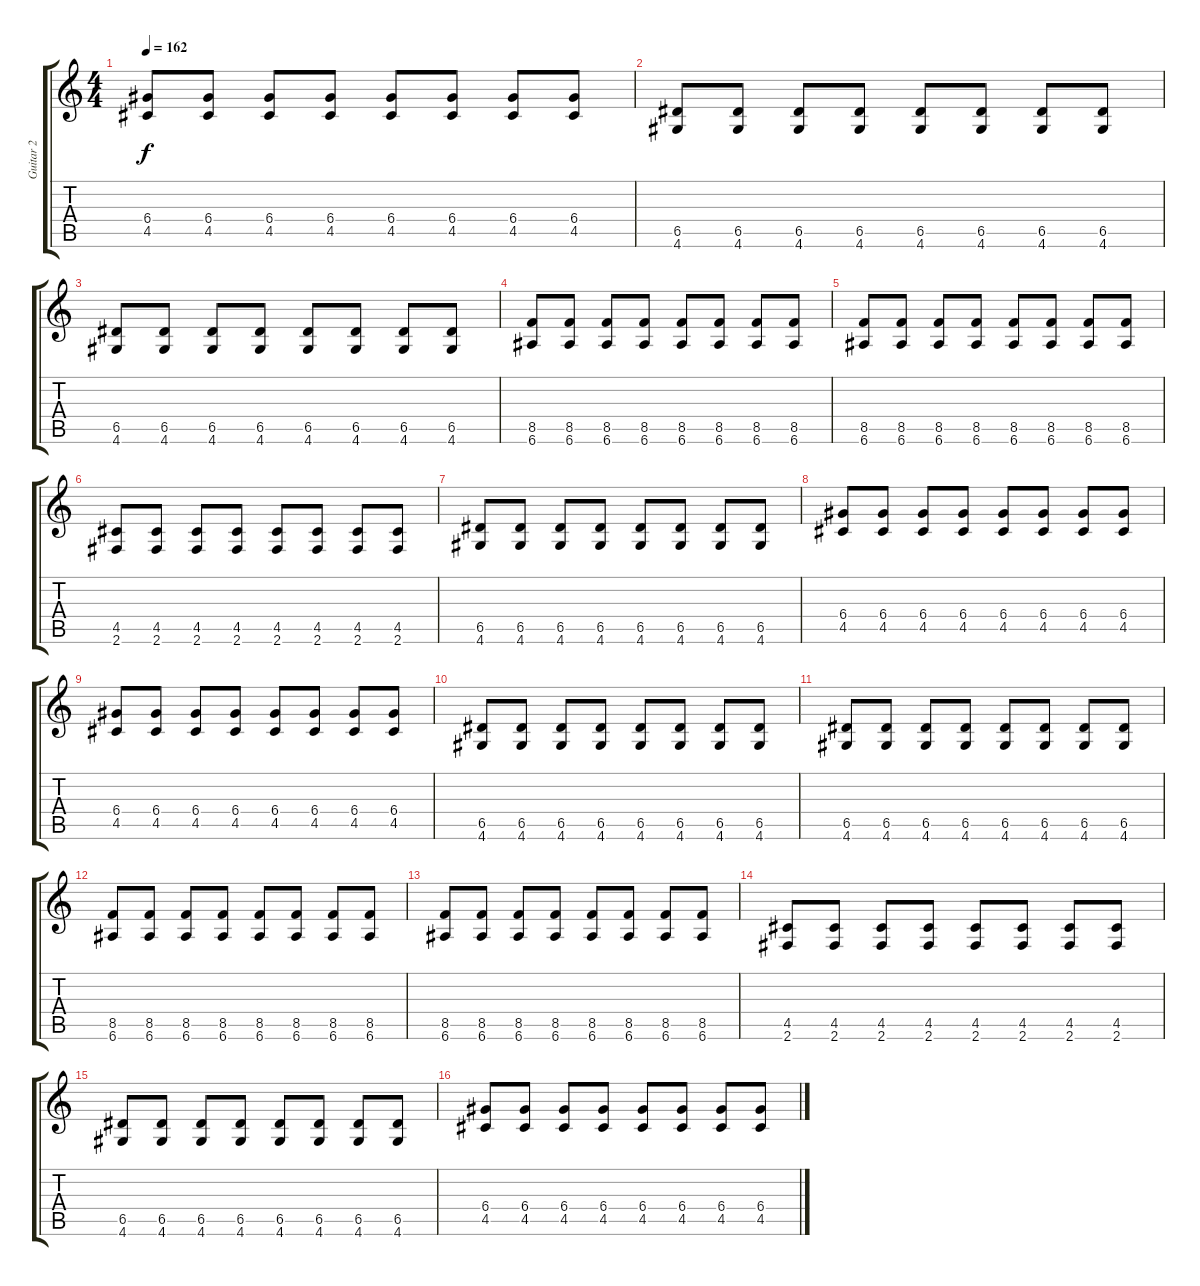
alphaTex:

\track ("Guitar 2" "Guitar 2") {instrument overdrivenguitar}
\staff {score tabs}
\tuning (E4 B3 G3 D3 A2 E2) {hide}
\ts (4 4)
\tempo 162
\clef g2
\ks c
(6.4 4.5).8{dy f} (6.4 4.5).8 (6.4 4.5).8 (6.4 4.5).8 (6.4 4.5).8 (6.4 4.5).8 (6.4 4.5).8 (6.4 4.5).8 |
(6.5 4.6).8 (6.5 4.6).8 (6.5 4.6).8 (6.5 4.6).8 (6.5 4.6).8 (6.5 4.6).8 (6.5 4.6).8 (6.5 4.6).8 |
(6.5 4.6).8 (6.5 4.6).8 (6.5 4.6).8 (6.5 4.6).8 (6.5 4.6).8 (6.5 4.6).8 (6.5 4.6).8 (6.5 4.6).8 |
(8.5 6.6).8 (8.5 6.6).8 (8.5 6.6).8 (8.5 6.6).8 (8.5 6.6).8 (8.5 6.6).8 (8.5 6.6).8 (8.5 6.6).8 |
(8.5 6.6).8 (8.5 6.6).8 (8.5 6.6).8 (8.5 6.6).8 (8.5 6.6).8 (8.5 6.6).8 (8.5 6.6).8 (8.5 6.6).8 |
(4.5 2.6).8 (4.5 2.6).8 (4.5 2.6).8 (4.5 2.6).8 (4.5 2.6).8 (4.5 2.6).8 (4.5 2.6).8 (4.5 2.6).8 |
(6.5 4.6).8 (6.5 4.6).8 (6.5 4.6).8 (6.5 4.6).8 (6.5 4.6).8 (6.5 4.6).8 (6.5 4.6).8 (6.5 4.6).8 |
(6.4 4.5).8 (6.4 4.5).8 (6.4 4.5).8 (6.4 4.5).8 (6.4 4.5).8 (6.4 4.5).8 (6.4 4.5).8 (6.4 4.5).8 |
(6.4 4.5).8 (6.4 4.5).8 (6.4 4.5).8 (6.4 4.5).8 (6.4 4.5).8 (6.4 4.5).8 (6.4 4.5).8 (6.4 4.5).8 |
(6.5 4.6).8 (6.5 4.6).8 (6.5 4.6).8 (6.5 4.6).8 (6.5 4.6).8 (6.5 4.6).8 (6.5 4.6).8 (6.5 4.6).8 |
(6.5 4.6).8 (6.5 4.6).8 (6.5 4.6).8 (6.5 4.6).8 (6.5 4.6).8 (6.5 4.6).8 (6.5 4.6).8 (6.5 4.6).8 |
(8.5 6.6).8 (8.5 6.6).8 (8.5 6.6).8 (8.5 6.6).8 (8.5 6.6).8 (8.5 6.6).8 (8.5 6.6).8 (8.5 6.6).8 |
(8.5 6.6).8 (8.5 6.6).8 (8.5 6.6).8 (8.5 6.6).8 (8.5 6.6).8 (8.5 6.6).8 (8.5 6.6).8 (8.5 6.6).8 |
(4.5 2.6).8 (4.5 2.6).8 (4.5 2.6).8 (4.5 2.6).8 (4.5 2.6).8 (4.5 2.6).8 (4.5 2.6).8 (4.5 2.6).8 |
(6.5 4.6).8 (6.5 4.6).8 (6.5 4.6).8 (6.5 4.6).8 (6.5 4.6).8 (6.5 4.6).8 (6.5 4.6).8 (6.5 4.6).8 |
(6.4 4.5).8 (6.4 4.5).8 (6.4 4.5).8 (6.4 4.5).8 (6.4 4.5).8 (6.4 4.5).8 (6.4 4.5).8 (6.4 4.5).8
